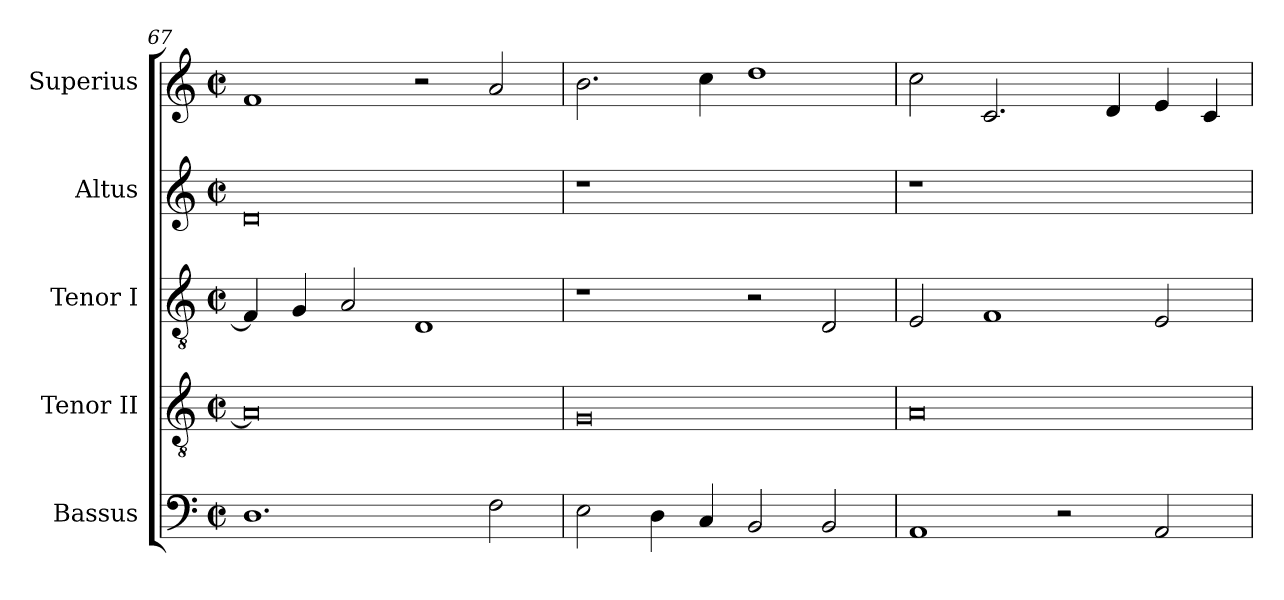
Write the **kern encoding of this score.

**kern	**kern	**kern	**kern	**kern
*part5	*part4	*part3	*part2	*part1
*staff5	*staff4	*staff3	*staff2	*staff1
*I"Bassus	*I"Tenor II	*I"Tenor I	*I"Altus	*I"Superius
*I'B.	*	*	*	*I'S.
*clefF4	*clefGv2	*clefGv2	*clefG2	*clefG2
*	*ITrd7c12	*ITrd7c12	*	*
*k[]	*k[]	*k[]	*k[]	*k[]
*C:	*C:	*C:	*C:	*C:
*M2/2	*M2/2	*M2/2	*M2/2	*M2/2
*met(c|)	*met(c|)	*met(c|)	*met(c|)	*met(c|)
=67	=67	=67	=67	=67
1.Di	0AAi]	4FFi/]	0di	1fi
.	.	4GGi/	.	.
.	.	2AAi/	.	.
.	.	1DDi	.	2r
2Fi\	.	.	.	2ai/
=68	=68	=68	=68	=68
!	!	!	!LO:N:vis=1	!
2Ei\	0GGi	1r	1r	2.bi\
4Di\	.	.	.	.
4Ci/	.	.	.	4cci\
2BBi/	.	2r	1ryy	1ddi
2BBi/	.	2DDi/	.	.
=69	=69	=69	=69	=69
!	!	!	!LO:N:vis=1	!
1AAi	0AAi	2EEi/	1r	2cci\
.	.	1FFi	.	2.ci/
2r	.	.	1ryy	.
.	.	.	.	4di/
2AAi/	.	2EEi/	.	4ei/
.	.	.	.	4ci/
=	=	=	=	=
*-	*-	*-	*-	*-
